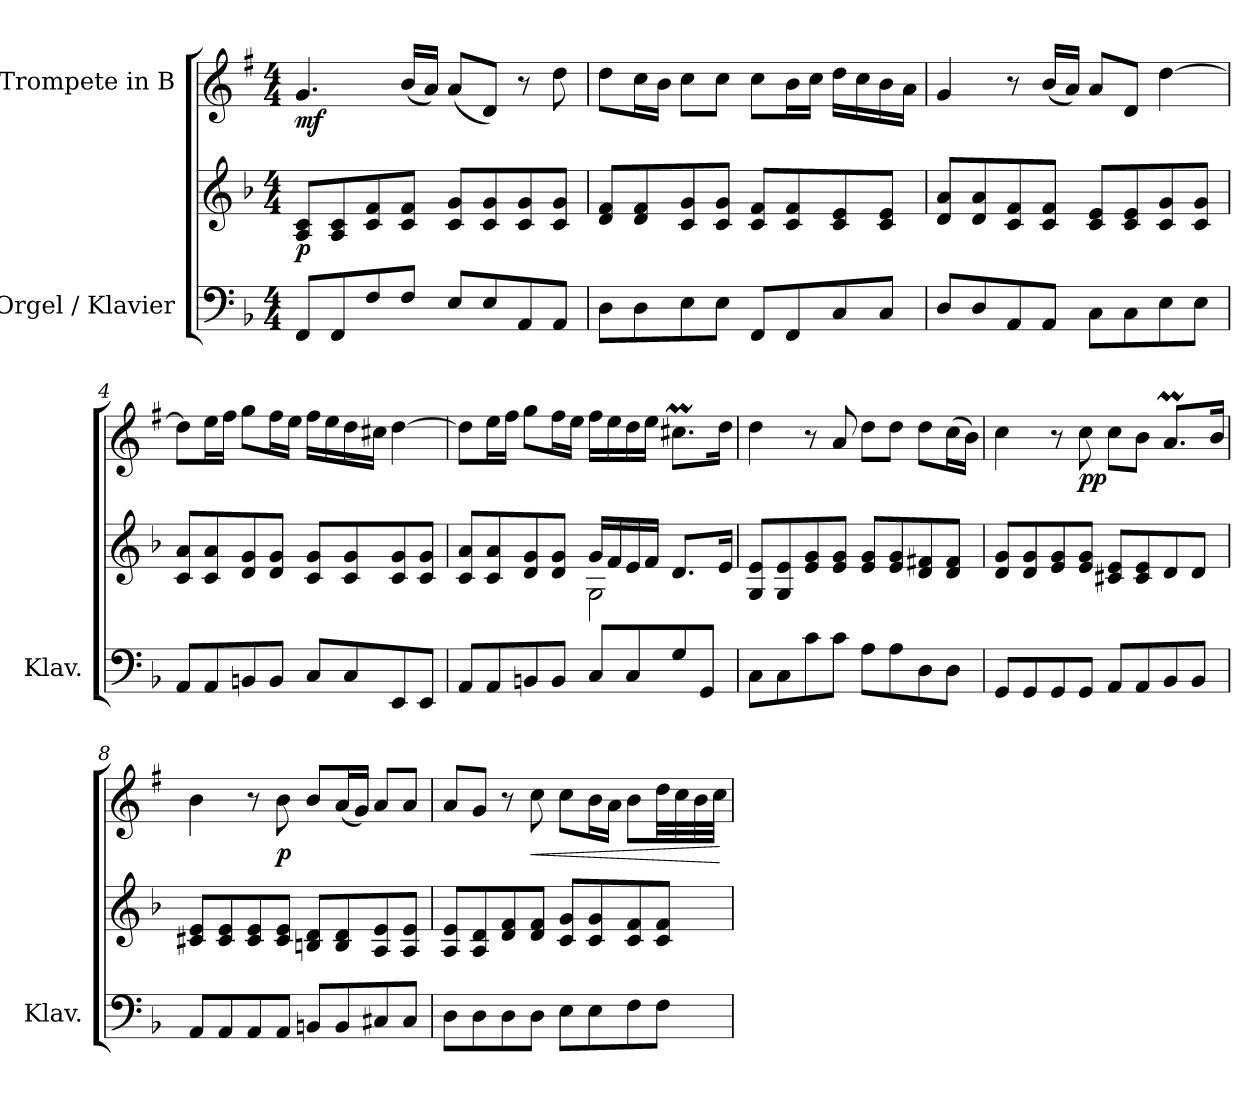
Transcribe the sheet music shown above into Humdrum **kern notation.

**kern	**kern	**dynam	**kern	**dynam
*part2	*part2	*part2	*part1	*part1
*staff3	*staff2	*staff2/3	*staff1	*staff1
*I"Orgel / Klavier	*	*	*I"Trompete in B	*
*I'Klav.	*	*	*	*
*clefF4	*clefG2	*	*clefG2	*
*	*	*	*ITrd1c2	*
*k[b-]	*k[b-]	*	*k[b-]	*
*M4/4	*M4/4	*	*M4/4	*
=1	=1	=1	=1	=1
!	!	!LO:DY:b	!	!LO:DY:b
8FF/L	8A/ 8c/L	p	4.f/	mf
8FF/	8A/ 8c/	.	.	.
8F/	8c/ 8f/	.	.	.
8F/J	8c/ 8f/J	.	(16a/LL	.
.	.	.	16g/JJ)	.
8E/L	8c/ 8g/L	.	(8g/L	.
8E/	8c/ 8g/	.	8c/J)	.
8AA/	8c/ 8g/	.	8r	.
8AA/J	8c/ 8g/J	.	8cc\	.
=2	=2	=2	=2	=2
8D\L	8d/ 8f/L	.	8cc\L	.
8D\	8d/ 8f/	.	16b-\L	.
.	.	.	16a\JJ	.
8E\	8c/ 8g/	.	8b-\L	.
8E\J	8c/ 8g/J	.	8b-\J	.
8FF/L	8c/ 8f/L	.	8b-\L	.
8FF/	8c/ 8f/	.	16a\L	.
.	.	.	16b-\JJ	.
8C/	8c/ 8e/	.	16cc\LL	.
.	.	.	16b-\	.
8C/J	8c/ 8e/J	.	16a\	.
.	.	.	16g\JJ	.
=3	=3	=3	=3	=3
8D/L	8d/ 8a/L	.	4f/	.
8D/	8d/ 8a/	.	.	.
8AA/	8c/ 8f/	.	8r	.
8AA/J	8c/ 8f/J	.	(16a/LL	.
.	.	.	16g/JJ)	.
8C\L	8c/ 8e/L	.	8g/L	.
8C\	8c/ 8e/	.	8c/J	.
8E\	8c/ 8g/	.	[4cc\	.
8E\J	8c/ 8g/J	.	.	.
!!LO:LB:g=z
=4	=4	=4	=4	=4
8AA/L	8c/ 8a/L	.	8cc\L]	.
8AA/	8c/ 8a/	.	16dd\L	.
.	.	.	16ee\JJ	.
8BBn/	8d/ 8g/	.	8ff\L	.
8BB/J	8d/ 8g/J	.	16ee\L	.
.	.	.	16dd\JJ	.
8C/L	8c/ 8g/L	.	16ee\LL	.
.	.	.	16dd\	.
8C/	8c/ 8g/	.	16cc\	.
.	.	.	16bn\JJ	.
8EE/	8c/ 8g/	.	[4cc\	.
8EE/J	8c/ 8g/J	.	.	.
=5	=5	=5	=5	=5
*	*^	*	*	*
8AA/L	8c/ 8a/L	2ryy	.	8cc\L]	.
8AA/	8c/ 8a/	.	.	16dd\L	.
.	.	.	.	16ee\JJ	.
8BBn/	8d/ 8g/	.	.	8ff\L	.
8BB/J	8d/ 8g/J	.	.	16ee\L	.
.	.	.	.	16dd\JJ	.
8C/L	16g/LL	2G\	.	16ee\LL	.
.	16f/	.	.	16dd\	.
8C/	16e/	.	.	16cc\	.
.	16f/JJ	.	.	16dd\JJ	.
8G/	8.d/L	.	.	8.bnm\L	.
8GG/J	.	.	.	.	.
.	16e/Jk	.	.	16cc\Jk	.
*	*v	*v	*	*	*
=6	=6	=6	=6	=6
8C\L	8G/ 8e/L	.	4cc\	.
8C\	8G/ 8e/	.	.	.
8c\	8e/ 8g/	.	8r	.
8c\J	8e/ 8g/J	.	8g/	.
8A\L	8e/ 8g/L	.	8cc\L	.
8A\	8e/ 8g/	.	8cc\J	.
8D\	8d/ 8f#X/	.	8cc\L	.
8D\J	8d/ 8f#/J	.	(16b-\L	.
.	.	.	16a\JJ)	.
!!LO:LB:g=z
=7	=7	=7	=7	=7
8GG/L	8d/ 8g/L	.	4b-\	.
8GG/	8d/ 8g/	.	.	.
8GG/	8e/ 8g/	.	8r	.
!	!	!	!	!LO:DY:b
8GG/J	8e/ 8g/J	.	8b-\	pp
8AA/L	8c#X/ 8e/L	.	8b-\L	.
8AA/	8c#/ 8e/	.	8a\J	.
8BB-/	8d/	.	8.gM/L	.
8BB-/J	8d/J	.	.	.
.	.	.	16a/Jk	.
=8	=8	=8	=8	=8
8AA/L	8c#X/ 8e/L	.	4a\	.
8AA/	8c#/ 8e/	.	.	.
8AA/	8c#/ 8e/	.	8r	.
!	!	!	!	!LO:DY:b
8AA/J	8c#/ 8e/J	.	8a\	p
8BBn/L	8Bn/ 8d/L	.	8a/L	.
8BB/	8B/ 8d/	.	(16g/L	.
.	.	.	16f/JJ)	.
8C#X/	8A/ 8e/	.	8g/L	.
8C#/J	8A/ 8e/J	.	8g/J	.
=9	=9	=9	=9	=9
8D\L	8A/ 8e/L	.	8g/L	.
8D\	8A/ 8d/	.	8f/J	.
8D\	8d/ 8f/	.	8r	.
!	!	!	!	!LO:HP:b
8D\J	8d/ 8f/J	.	8b-\	<
8E\L	8c/ 8g/L	.	8b-\L	.
8E\	8c/ 8g/	.	16a\L	.
.	.	.	16g\JJ	.
8F\	8c/ 8f/	.	8a\L	.
8F\J	8c/ 8f/J	.	32cc\LL	.
.	.	.	32b-\	.
.	.	.	32a\	.
.	.	.	32b-\JJJ	.
.	.	.	.	[
=	=	=	=	=
*-	*-	*-	*-	*-
